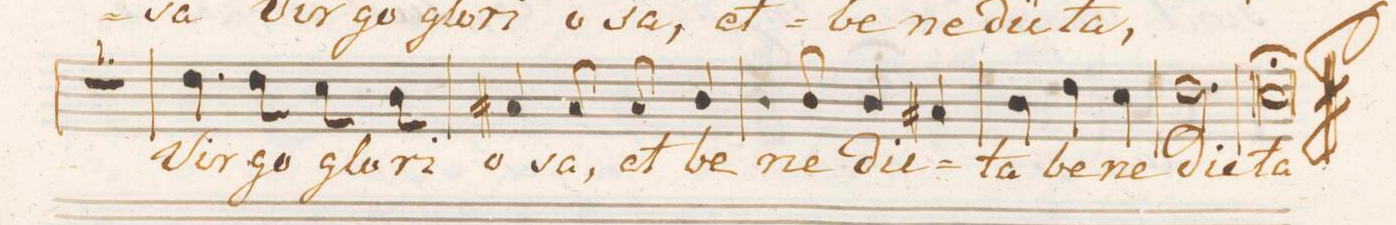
**kern	**text	**dynam
*I"Tenore.	*	*
*clefC4	*	*
*k[]	*	*
*met(c|)	*	*
*M3/4	*	*
2.r	.	.
=72	=72	=72
4.c\	Vir-	.
8c\	-go	.
8B\	glo-	.
8A\	-ri-	.
=73	=73	=73
4G#X/	-o-	.
8G#/	-sa,	.
8G#/	et	.
[y4A/	be-	.
=74	=74	=74
8A/]	.	.
8A/	-ne-	.
4A/	-dic-	.
4G#X/	.	.
=75	=75	=75
4A\	-ta	.
4c\	be-	.
4B\	-ne-	.
=76	=76	=76
2.c\	-dic-	.
=77	=77	=77
0.B;>	-ta	.
==	==	==
*-	*-	*-
